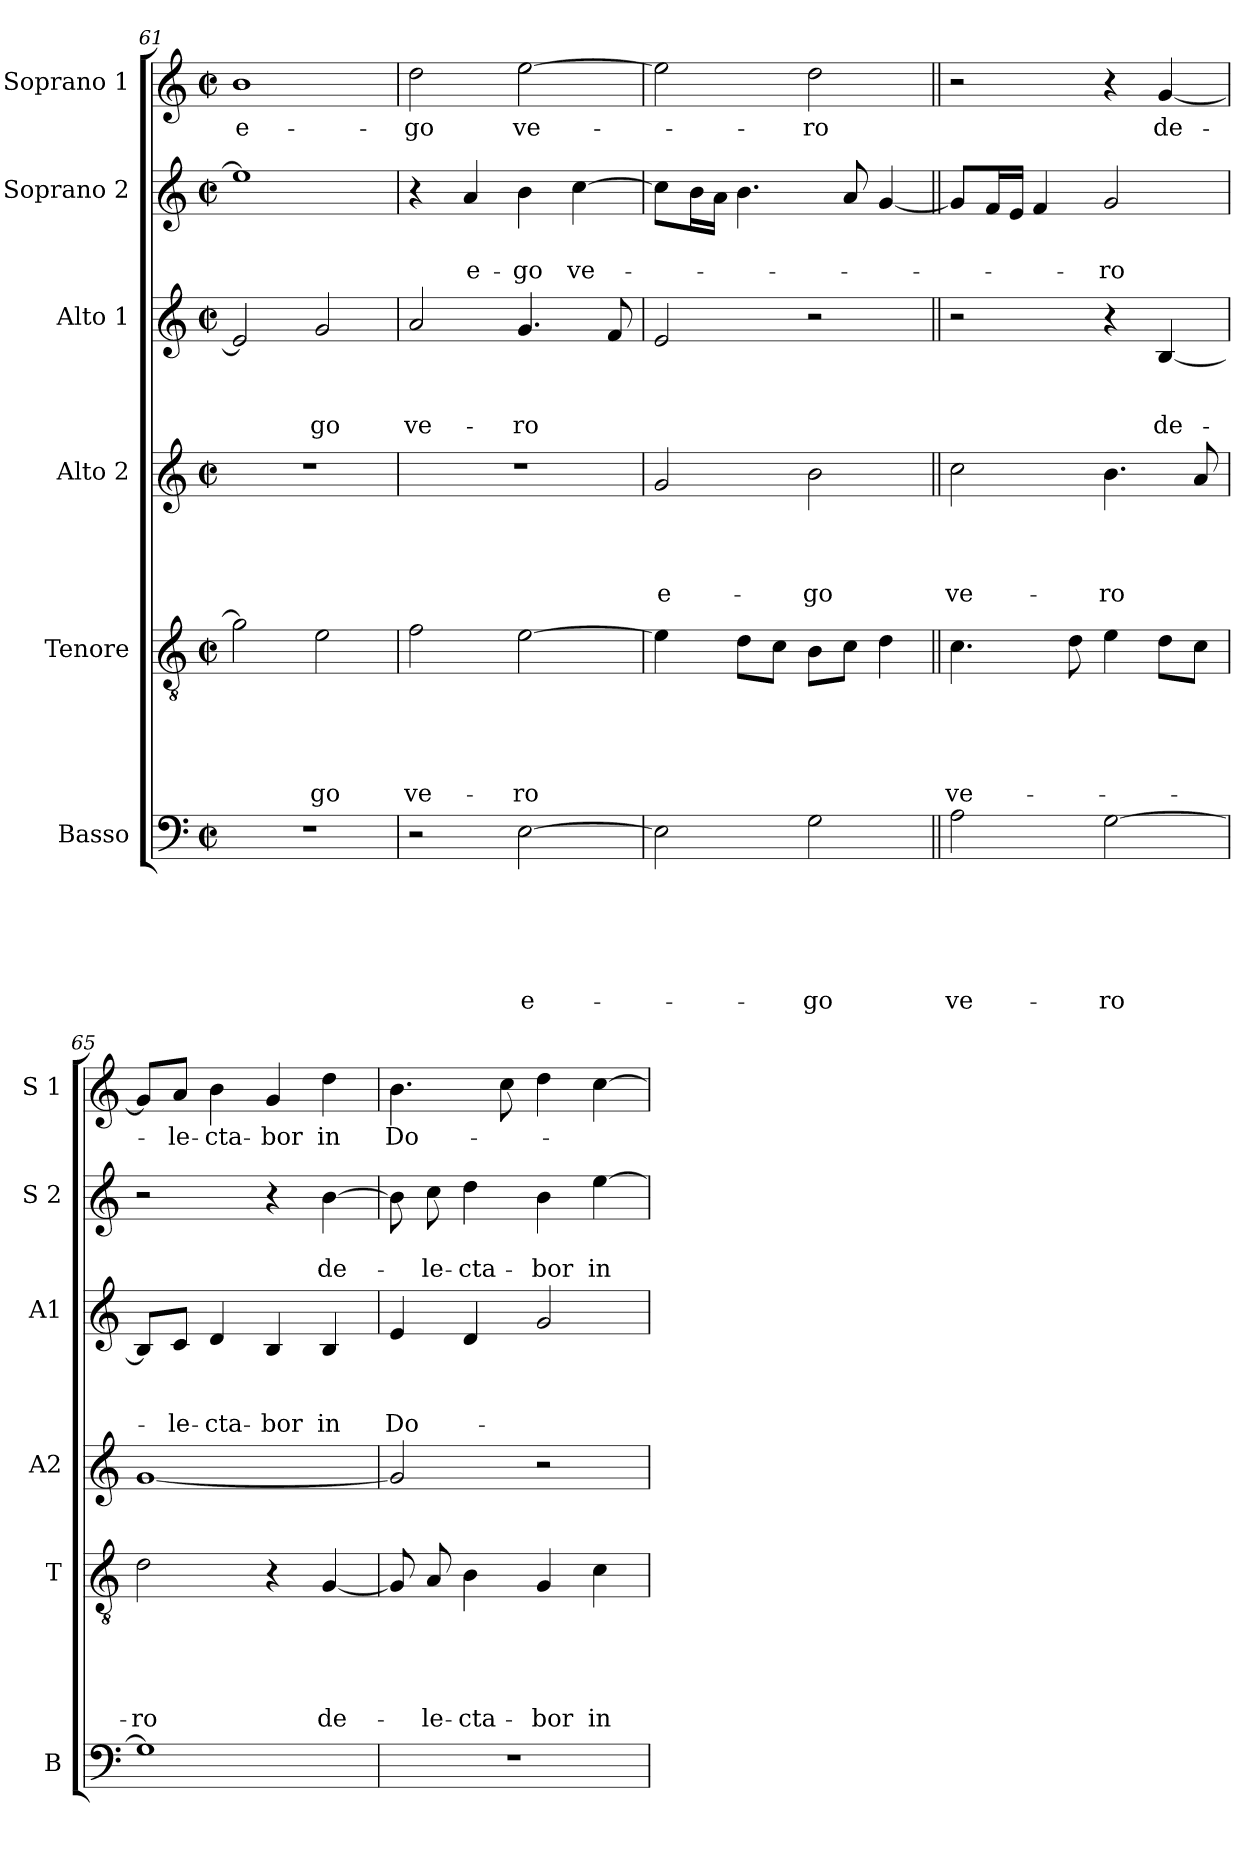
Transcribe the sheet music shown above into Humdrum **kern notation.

**kern	**text	**text	**text	**text	**text	**text	**kern	**text	**text	**text	**text	**text	**kern	**text	**text	**text	**text	**kern	**text	**text	**text	**kern	**text	**text	**kern	**text
*part6	*part6	*part6	*part6	*part6	*part6	*part6	*part5	*part5	*part5	*part5	*part5	*part5	*part4	*part4	*part4	*part4	*part4	*part3	*part3	*part3	*part3	*part2	*part2	*part2	*part1	*part1
*staff6	*staff6	*staff6	*staff6	*staff6	*staff6	*staff6	*staff5	*staff5	*staff5	*staff5	*staff5	*staff5	*staff4	*staff4	*staff4	*staff4	*staff4	*staff3	*staff3	*staff3	*staff3	*staff2	*staff2	*staff2	*staff1	*staff1
*I"Basso	*	*	*	*	*	*	*I"Tenore	*	*	*	*	*	*I"Alto 2	*	*	*	*	*I"Alto 1	*	*	*	*I"Soprano 2	*	*	*I"Soprano 1	*
*I'B	*	*	*	*	*	*	*I'T	*	*	*	*	*	*I'A2	*	*	*	*	*I'A1	*	*	*	*I'S 2	*	*	*I'S 1	*
*clefF4	*	*	*	*	*	*	*clefGv2	*	*	*	*	*	*clefG2	*	*	*	*	*clefG2	*	*	*	*clefG2	*	*	*clefG2	*
*k[]	*	*	*	*	*	*	*k[]	*	*	*	*	*	*k[]	*	*	*	*	*k[]	*	*	*	*k[]	*	*	*k[]	*
*C:	*	*	*	*	*	*	*C:	*	*	*	*	*	*C:	*	*	*	*	*C:	*	*	*	*C:	*	*	*C:	*
*M2/2	*	*	*	*	*	*	*M2/2	*	*	*	*	*	*M2/2	*	*	*	*	*M2/2	*	*	*	*M2/2	*	*	*M2/2	*
*met(c|)	*	*	*	*	*	*	*met(c|)	*	*	*	*	*	*met(c|)	*	*	*	*	*met(c|)	*	*	*	*met(c|)	*	*	*met(c|)	*
=61	=61	=61	=61	=61	=61	=61	=61	=61	=61	=61	=61	=61	=61	=61	=61	=61	=61	=61	=61	=61	=61	=61	=61	=61	=61	=61
!	!	!	!	!	!	!	!	!	!	!	!	!	!	!	!	!	!	!	!	!	!	!	!	!	!	!LO:LY:b
1r	.	.	.	.	.	.	2g\]	.	.	.	.	.	1r	.	.	.	.	2e/]	.	.	.	1ee]	.	.	1b	e-
!	!	!	!	!	!	!	!	!	!	!	!	!LO:LY:b	!	!	!	!	!	!	!	!	!LO:LY:b	!	!	!	!	!
.	.	.	.	.	.	.	2e\	.	.	.	.	-go	.	.	.	.	.	2g/	.	.	-go	.	.	.	.	.
=62	=62	=62	=62	=62	=62	=62	=62	=62	=62	=62	=62	=62	=62	=62	=62	=62	=62	=62	=62	=62	=62	=62	=62	=62	=62	=62
!	!	!	!	!	!	!	!	!	!	!	!	!LO:LY:b	!	!	!	!	!	!	!	!	!LO:LY:b	!	!	!	!	!LO:LY:b
2r	.	.	.	.	.	.	2f\	.	.	.	.	ve-	1r	.	.	.	.	2a/	.	.	ve-	4r	.	.	2dd\	-go
!	!	!	!	!	!	!	!	!	!	!	!	!	!	!	!	!	!	!	!	!	!	!	!	!LO:LY:b	!	!
.	.	.	.	.	.	.	.	.	.	.	.	.	.	.	.	.	.	.	.	.	.	4a/	.	e-	.	.
!	!	!	!	!	!	!LO:LY:b	!	!	!	!	!	!LO:LY:b	!	!	!	!	!	!	!	!	!LO:LY:b	!	!	!LO:LY:b	!	!LO:LY:b
[>2E\	.	.	.	.	.	e-	[>2e\	.	.	.	.	-ro	.	.	.	.	.	4.g/	.	.	-ro	4b\	.	-go	[>2ee\	ve-
!	!	!	!	!	!	!	!	!	!	!	!	!	!	!	!	!	!	!	!	!	!	!	!	!LO:LY:b	!	!
.	.	.	.	.	.	.	.	.	.	.	.	.	.	.	.	.	.	.	.	.	.	[>4cc\	.	ve-	.	.
.	.	.	.	.	.	.	.	.	.	.	.	.	.	.	.	.	.	8f/	.	.	.	.	.	.	.	.
=63	=63	=63	=63	=63	=63	=63	=63	=63	=63	=63	=63	=63	=63	=63	=63	=63	=63	=63	=63	=63	=63	=63	=63	=63	=63	=63
!	!	!	!	!	!	!	!	!	!	!	!	!	!	!	!	!	!LO:LY:b	!	!	!	!	!	!	!	!	!
2E\]	.	.	.	.	.	.	4e\]	.	.	.	.	.	2g/	.	.	.	e-	2e/	.	.	.	8cc\L]	.	.	2ee\]	.
.	.	.	.	.	.	.	.	.	.	.	.	.	.	.	.	.	.	.	.	.	.	16b\L	.	.	.	.
.	.	.	.	.	.	.	.	.	.	.	.	.	.	.	.	.	.	.	.	.	.	16a\JJ	.	.	.	.
.	.	.	.	.	.	.	8d\L	.	.	.	.	.	.	.	.	.	.	.	.	.	.	4.b\	.	.	.	.
.	.	.	.	.	.	.	8c\J	.	.	.	.	.	.	.	.	.	.	.	.	.	.	.	.	.	.	.
!	!	!	!	!	!	!LO:LY:b	!	!	!	!	!	!	!	!	!	!	!LO:LY:b	!	!	!	!	!	!	!	!	!LO:LY:b
2G\	.	.	.	.	.	-go	8B\L	.	.	.	.	.	2b\	.	.	.	-go	2r	.	.	.	.	.	.	2dd\	-ro
.	.	.	.	.	.	.	8c\J	.	.	.	.	.	.	.	.	.	.	.	.	.	.	8a/	.	.	.	.
.	.	.	.	.	.	.	4d\	.	.	.	.	.	.	.	.	.	.	.	.	.	.	[>4g/	.	.	.	.
!!LO:PB:g=z
=64||	=64||	=64||	=64||	=64||	=64||	=64||	=64||	=64||	=64||	=64||	=64||	=64||	=64||	=64||	=64||	=64||	=64||	=64||	=64||	=64||	=64||	=64||	=64||	=64||	=64||	=64||
!	!	!	!	!	!	!LO:LY:b	!	!	!	!	!	!LO:LY:b	!	!	!	!	!LO:LY:b	!	!	!	!	!	!	!	!	!
2A\	.	.	.	.	.	ve-	4.c\	.	.	.	.	ve-	2cc\	.	.	.	ve-	2r	.	.	.	8g/L]	.	.	2r	.
.	.	.	.	.	.	.	.	.	.	.	.	.	.	.	.	.	.	.	.	.	.	16f/L	.	.	.	.
.	.	.	.	.	.	.	.	.	.	.	.	.	.	.	.	.	.	.	.	.	.	16e/JJ	.	.	.	.
.	.	.	.	.	.	.	.	.	.	.	.	.	.	.	.	.	.	.	.	.	.	4f/	.	.	.	.
.	.	.	.	.	.	.	8d\	.	.	.	.	.	.	.	.	.	.	.	.	.	.	.	.	.	.	.
!	!	!	!	!	!	!LO:LY:b	!	!	!	!	!	!	!	!	!	!	!LO:LY:b	!	!	!	!	!	!	!LO:LY:b	!	!
[>2G\	.	.	.	.	.	-ro	4e\	.	.	.	.	.	4.b\	.	.	.	-ro	4r	.	.	.	2g/	.	-ro	4r	.
!	!	!	!	!	!	!	!	!	!	!	!	!	!	!	!	!	!	!	!	!	!LO:LY:b	!	!	!	!	!LO:LY:b
.	.	.	.	.	.	.	8d\L	.	.	.	.	.	.	.	.	.	.	[<4B/	.	.	de-	.	.	.	[<4g/	de-
.	.	.	.	.	.	.	8c\J	.	.	.	.	.	8a/	.	.	.	.	.	.	.	.	.	.	.	.	.
=65	=65	=65	=65	=65	=65	=65	=65	=65	=65	=65	=65	=65	=65	=65	=65	=65	=65	=65	=65	=65	=65	=65	=65	=65	=65	=65
!	!	!	!	!	!	!	!	!	!	!	!	!LO:LY:b	!	!	!	!	!	!	!	!	!	!	!	!	!	!
1G]	.	.	.	.	.	.	2d\	.	.	.	.	-ro	[<1g	.	.	.	.	8B/L]	.	.	.	2r	.	.	8g/L]	.
!	!	!	!	!	!	!	!	!	!	!	!	!	!	!	!	!	!	!	!	!	!LO:LY:b	!	!	!	!	!LO:LY:b
.	.	.	.	.	.	.	.	.	.	.	.	.	.	.	.	.	.	8c/J	.	.	-le-	.	.	.	8a/J	-le-
!	!	!	!	!	!	!	!	!	!	!	!	!	!	!	!	!	!	!	!	!	!LO:LY:b:rj	!	!	!	!	!LO:LY:b:rj
.	.	.	.	.	.	.	.	.	.	.	.	.	.	.	.	.	.	4d/	.	.	-cta-	.	.	.	4b\	-cta-
!	!	!	!	!	!	!	!	!	!	!	!	!	!	!	!	!	!	!	!	!	!LO:LY:b	!	!	!	!	!LO:LY:b
.	.	.	.	.	.	.	4r	.	.	.	.	.	.	.	.	.	.	4B/	.	.	-bor	4r	.	.	4g/	-bor
!	!	!	!	!	!	!	!	!	!	!	!	!LO:LY:b	!	!	!	!	!	!	!	!	!LO:LY:b	!	!	!LO:LY:b	!	!LO:LY:b
.	.	.	.	.	.	.	[<4G/	.	.	.	.	de-	.	.	.	.	.	4B/	.	.	in	[>4b\	.	de-	4dd\	in
=66	=66	=66	=66	=66	=66	=66	=66	=66	=66	=66	=66	=66	=66	=66	=66	=66	=66	=66	=66	=66	=66	=66	=66	=66	=66	=66
!	!	!	!	!	!	!	!	!	!	!	!	!	!	!	!	!	!	!	!	!	!LO:LY:b	!	!	!	!	!LO:LY:b
1r	.	.	.	.	.	.	8G/]	.	.	.	.	.	2g/]	.	.	.	.	4e/	.	.	Do-	8b\]	.	.	4.b\	Do-
!	!	!	!	!	!	!	!	!	!	!	!	!LO:LY:b	!	!	!	!	!	!	!	!	!	!	!	!LO:LY:b	!	!
.	.	.	.	.	.	.	8A/	.	.	.	.	-le-	.	.	.	.	.	.	.	.	.	8cc\	.	-le-	.	.
!	!	!	!	!	!	!	!	!	!	!	!	!LO:LY:b:rj	!	!	!	!	!	!	!	!	!	!	!	!LO:LY:b:rj	!	!
.	.	.	.	.	.	.	4B\	.	.	.	.	-cta-	.	.	.	.	.	4d/	.	.	.	4dd\	.	-cta-	.	.
.	.	.	.	.	.	.	.	.	.	.	.	.	.	.	.	.	.	.	.	.	.	.	.	.	8cc\	.
!	!	!	!	!	!	!	!	!	!	!	!	!LO:LY:b	!	!	!	!	!	!	!	!	!	!	!	!LO:LY:b	!	!
.	.	.	.	.	.	.	4G/	.	.	.	.	-bor	2r	.	.	.	.	2g/	.	.	.	4b\	.	-bor	4dd\	.
!	!	!	!	!	!	!	!	!	!	!	!	!LO:LY:b	!	!	!	!	!	!	!	!	!	!	!	!LO:LY:b	!	!
.	.	.	.	.	.	.	4c\	.	.	.	.	in	.	.	.	.	.	.	.	.	.	[>4ee\	.	in	[>4cc\	.
=	=	=	=	=	=	=	=	=	=	=	=	=	=	=	=	=	=	=	=	=	=	=	=	=	=	=
*-	*-	*-	*-	*-	*-	*-	*-	*-	*-	*-	*-	*-	*-	*-	*-	*-	*-	*-	*-	*-	*-	*-	*-	*-	*-	*-
